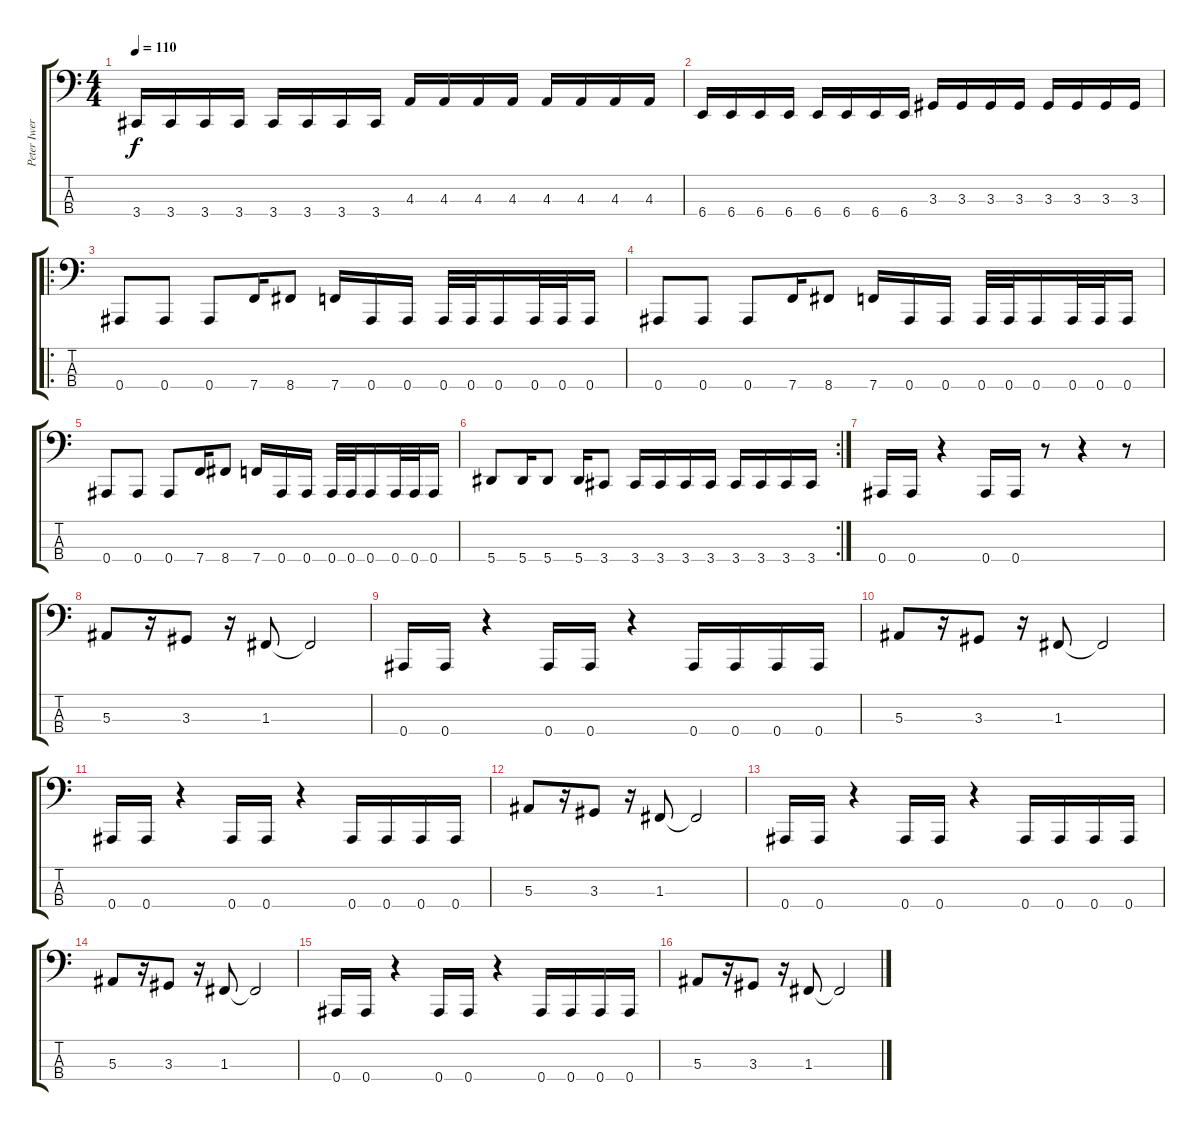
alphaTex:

\track ("Peter Iwers" "Peter Iwer") {instrument electricbassfinger}
\staff {score tabs}
\tuning (Eb2 Bb1 F1 Bb0) {hide}
\ts (4 4)
\tempo 110
\clef f4
\ks c
3.4.16{dy f} 3.4.16 3.4.16 3.4.16 3.4.16 3.4.16 3.4.16 3.4.16 4.3.16 4.3.16 4.3.16 4.3.16 4.3.16 4.3.16 4.3.16 4.3.16 |
6.4.16 6.4.16 6.4.16 6.4.16 6.4.16 6.4.16 6.4.16 6.4.16 3.3.16 3.3.16 3.3.16 3.3.16 3.3.16 3.3.16 3.3.16 3.3.16 |
\ro
0.4.8 0.4.8 0.4.8 7.4.16 8.4.8 7.4.16 0.4.16 0.4.16 0.4.32 0.4.32 0.4.16 0.4.32 0.4.32 0.4.16 |
0.4.8 0.4.8 0.4.8 7.4.16 8.4.8 7.4.16 0.4.16 0.4.16 0.4.32 0.4.32 0.4.16 0.4.32 0.4.32 0.4.16 |
0.4.8 0.4.8 0.4.8 7.4.16 8.4.8 7.4.16 0.4.16 0.4.16 0.4.32 0.4.32 0.4.16 0.4.32 0.4.32 0.4.16 |
\rc 2
5.4.8 5.4.16 5.4.8 5.4.16 3.4.8 3.4.16 3.4.16 3.4.16 3.4.16 3.4.16 3.4.16 3.4.16 3.4.16 |
0.4.16 0.4.16 r.4 0.4.16 0.4.16 r.8 r.4 r.8 |
5.3.8 r.16 3.3.8 r.16 1.3.8 1.3{t}.2 |
0.4.16 0.4.16 r.4 0.4.16 0.4.16 r.4 0.4.16 0.4.16 0.4.16 0.4.16 |
5.3.8 r.16 3.3.8 r.16 1.3.8 1.3{t}.2 |
0.4.16 0.4.16 r.4 0.4.16 0.4.16 r.4 0.4.16 0.4.16 0.4.16 0.4.16 |
5.3.8 r.16 3.3.8 r.16 1.3.8 1.3{t}.2 |
0.4.16 0.4.16 r.4 0.4.16 0.4.16 r.4 0.4.16 0.4.16 0.4.16 0.4.16 |
5.3.8 r.16 3.3.8 r.16 1.3.8 1.3{t}.2 |
0.4.16 0.4.16 r.4 0.4.16 0.4.16 r.4 0.4.16 0.4.16 0.4.16 0.4.16 |
5.3.8 r.16 3.3.8 r.16 1.3.8 1.3{t}.2
